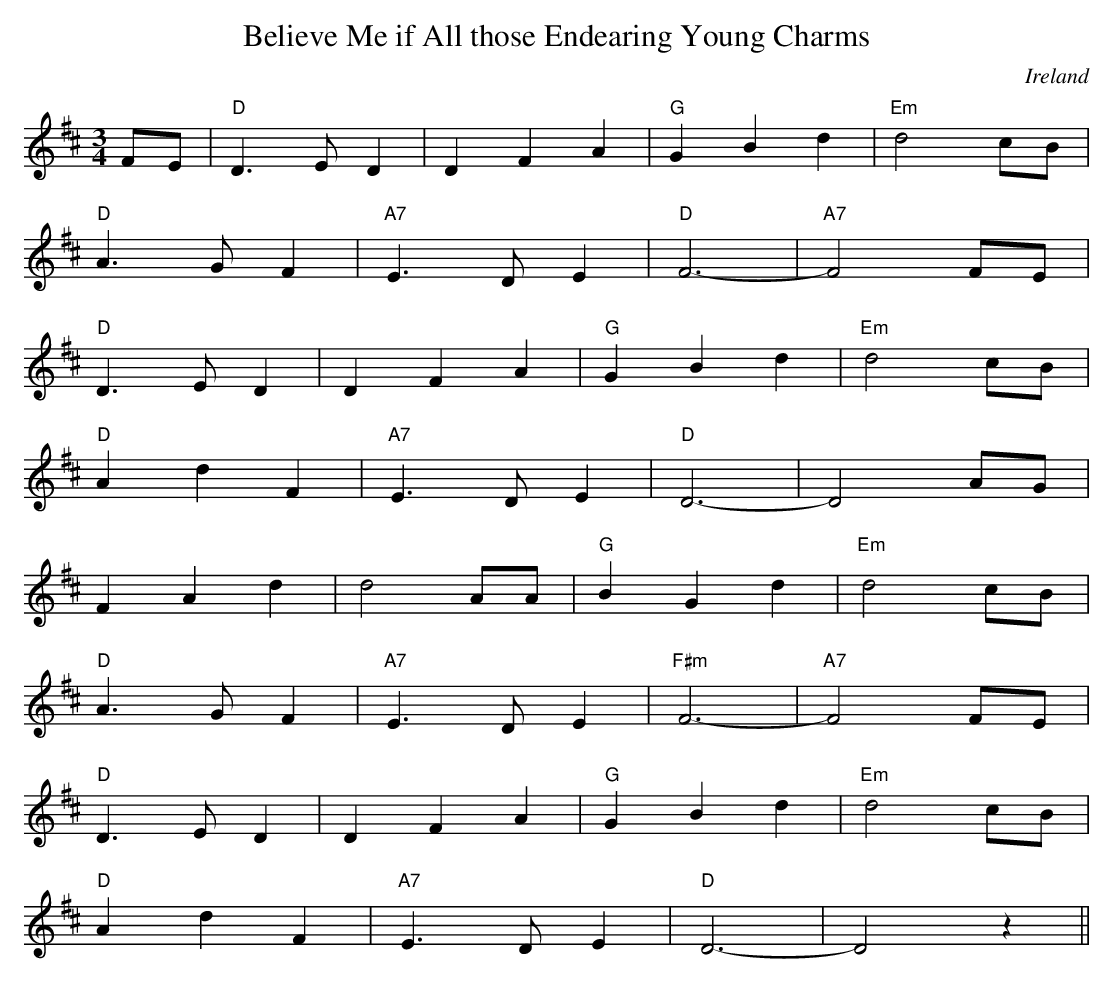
X:1
T:Believe Me if All those Endearing Young Charms
O:Ireland
L:1/8
M:3/4
K:D
FE|"D"D3ED2|D2F2A2|"G"G2B2d2|"Em"d4cB|
"D"A3GF2|"A7"E3DE2|"D"F6-|"A7"F4FE|
"D"D3ED2|D2F2A2|"G"G2B2d2|"Em"d4cB|
"D"A2d2F2|"A7"E3DE2|"D"D6-|D4AG|
F2A2d2|d4AA|"G"B2G2d2|"Em"d4cB|
"D"A3GF2|"A7"E3DE2|"F#m"F6-|"A7"F4FE|
"D"D3ED2|D2F2A2|"G"G2B2d2|"Em"d4cB|
"D"A2d2F2|"A7"E3DE2|"D"D6-|D4z2||
